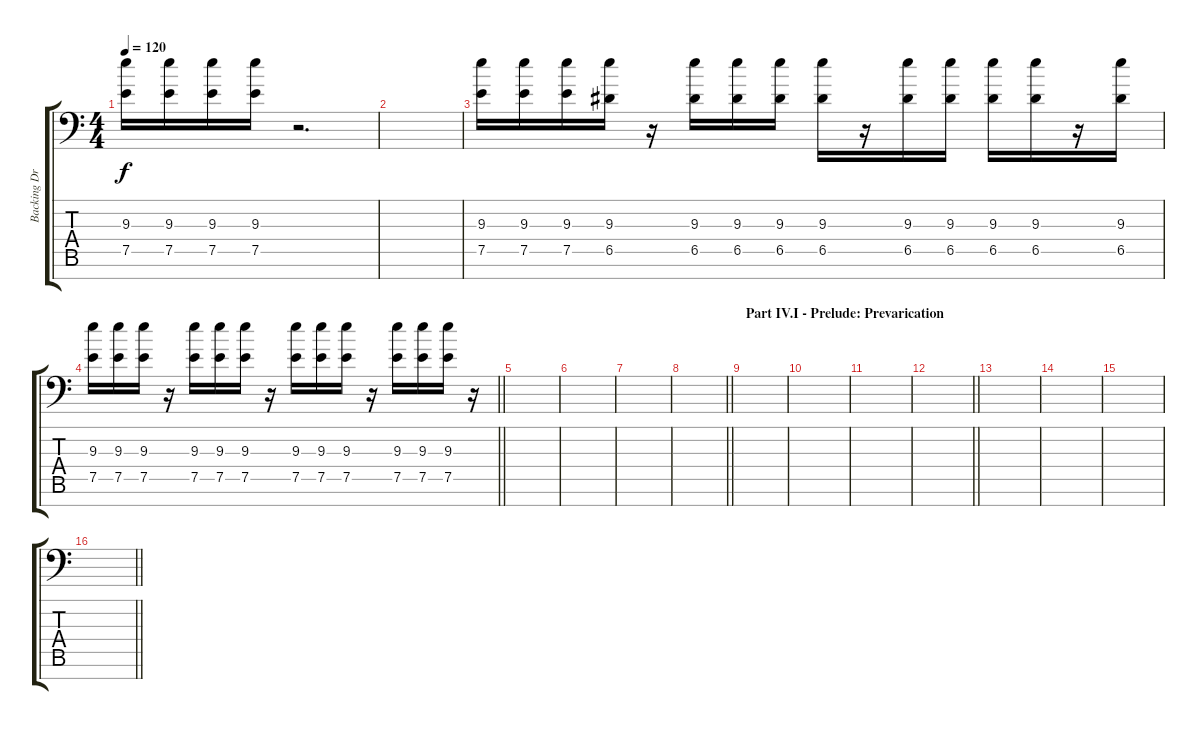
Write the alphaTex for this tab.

\track ("Backing Dropped A" "Backing Dr") {instrument distortionguitar}
\staff {score tabs}
\tuning (E4 B3 G3 D3 A2 E2 A1) {hide}
\ts (4 4)
\tempo 120
\clef f4
\ks c
(9.3 7.5).16{dy f} (9.3 7.5).16 (9.3 7.5).16 (9.3 7.5).16 r.2{d} |
|
(9.3 7.5).16 (9.3 7.5).16 (9.3 7.5).16 (9.3 6.5).16 r.16 (9.3 6.5).16 (9.3 6.5).16 (9.3 6.5).16 (9.3 6.5).16 r.16 (9.3 6.5).16 (9.3 6.5).16 (9.3 6.5).16 (9.3 6.5).16 r.16 (9.3 6.5).16 |
\barLineRight lightlight
(9.3 7.5).16 (9.3 7.5).16 (9.3 7.5).16 r.16 (9.3 7.5).16 (9.3 7.5).16 (9.3 7.5).16 r.16 (9.3 7.5).16 (9.3 7.5).16 (9.3 7.5).16 r.16 (9.3 7.5).16 (9.3 7.5).16 (9.3 7.5).16 r.16 |
|
|
|
\barLineRight lightlight
|
\section ("" "Part IV.I - Prelude: Prevarication")
|
|
|
\barLineRight lightlight
|
|
|
|
\barLineRight lightlight
